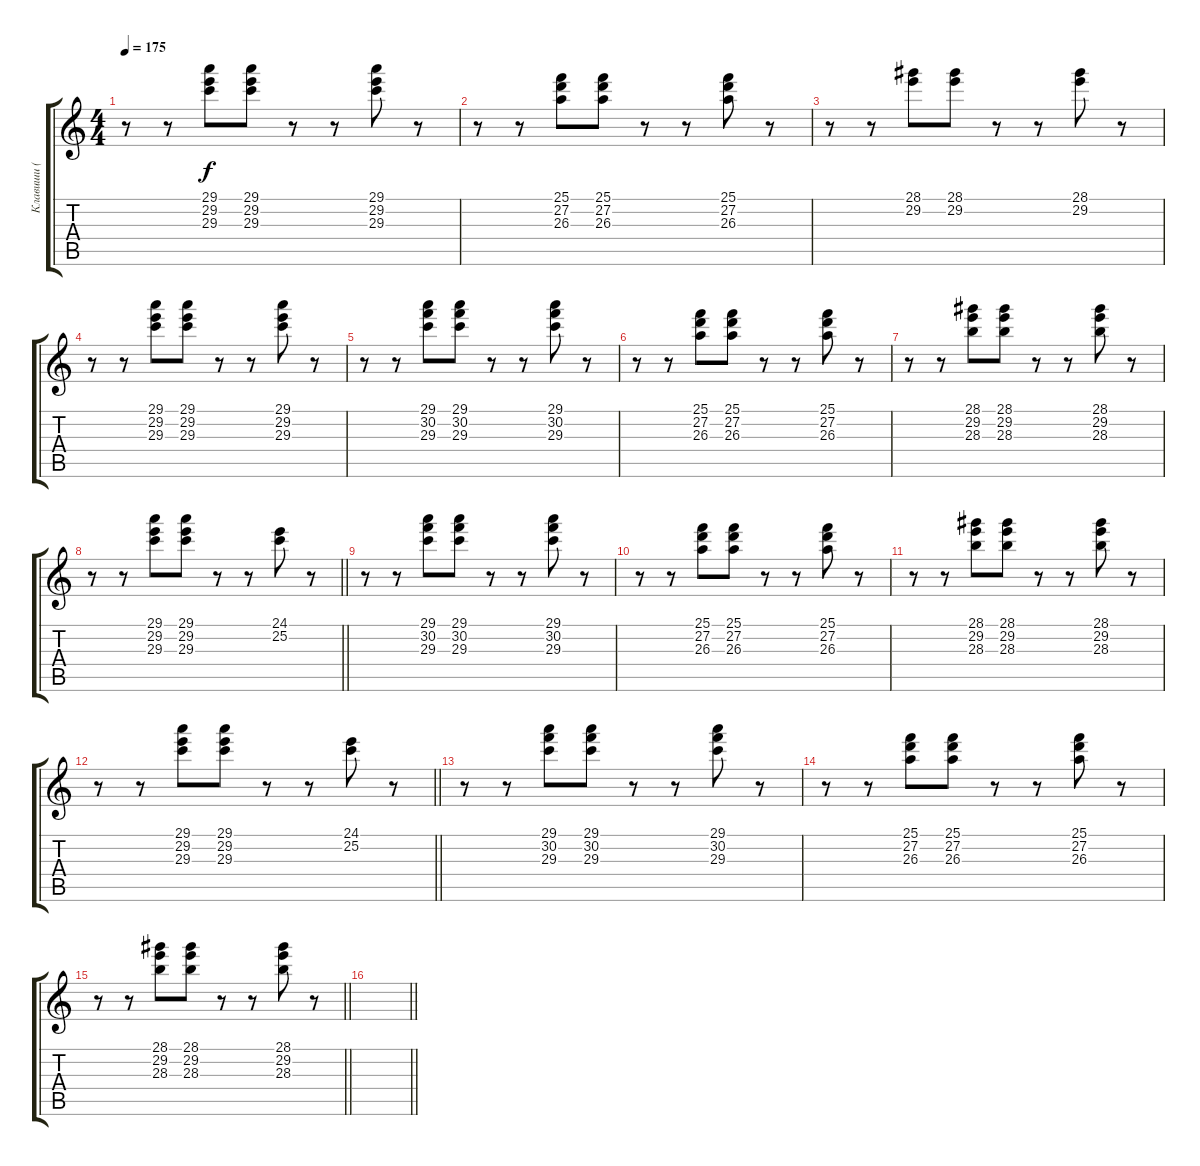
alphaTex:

\track ("Клавиши ( Сэмпл Органа )" "Клавиши ( ") {instrument rockorgan}
\staff {score tabs}
\tuning (E4 B3 G3 D3 A2 E2) {hide}
\ts (4 4)
\section ("" "")
\tempo 175
\clef g2
\ks c
r.8{dy f} r.8 (29.1 29.2 29.3).8 (29.1 29.2 29.3).8 r.8 r.8 (29.1 29.2 29.3).8 r.8 |
r.8 r.8 (25.1 27.2 26.3).8 (25.1 27.2 26.3).8 r.8 r.8 (25.1 27.2 26.3).8 r.8 |
r.8 r.8 (28.1 29.2).8 (28.1 29.2).8 r.8 r.8 (28.1 29.2).8 r.8 |
r.8 r.8 (29.1 29.2 29.3).8 (29.1 29.2 29.3).8 r.8 r.8 (29.1 29.2 29.3).8 r.8 |
r.8 r.8 (29.1 30.2 29.3).8 (29.1 30.2 29.3).8 r.8 r.8 (29.1 30.2 29.3).8 r.8 |
r.8 r.8 (25.1 27.2 26.3).8 (25.1 27.2 26.3).8 r.8 r.8 (25.1 27.2 26.3).8 r.8 |
r.8 r.8 (28.1 29.2 28.3).8 (28.1 29.2 28.3).8 r.8 r.8 (28.1 29.2 28.3).8 r.8 |
\barLineRight lightlight
r.8 r.8 (29.1 29.2 29.3).8 (29.1 29.2 29.3).8 r.8 r.8 (24.1 25.2).8 r.8 |
\section ("" "")
r.8 r.8 (29.1 30.2 29.3).8 (29.1 30.2 29.3).8 r.8 r.8 (29.1 30.2 29.3).8 r.8 |
r.8 r.8 (25.1 27.2 26.3).8 (25.1 27.2 26.3).8 r.8 r.8 (25.1 27.2 26.3).8 r.8 |
r.8 r.8 (28.1 29.2 28.3).8 (28.1 29.2 28.3).8 r.8 r.8 (28.1 29.2 28.3).8 r.8 |
\barLineRight lightlight
r.8 r.8 (29.1 29.2 29.3).8 (29.1 29.2 29.3).8 r.8 r.8 (24.1 25.2).8 r.8 |
\section ("" "")
r.8 r.8 (29.1 30.2 29.3).8 (29.1 30.2 29.3).8 r.8 r.8 (29.1 30.2 29.3).8 r.8 |
r.8 r.8 (25.1 27.2 26.3).8 (25.1 27.2 26.3).8 r.8 r.8 (25.1 27.2 26.3).8 r.8 |
\barLineRight lightlight
r.8 r.8 (28.1 29.2 28.3).8 (28.1 29.2 28.3).8 r.8 r.8 (28.1 29.2 28.3).8 r.8 |
\section ("" "")
\barLineRight lightlight
